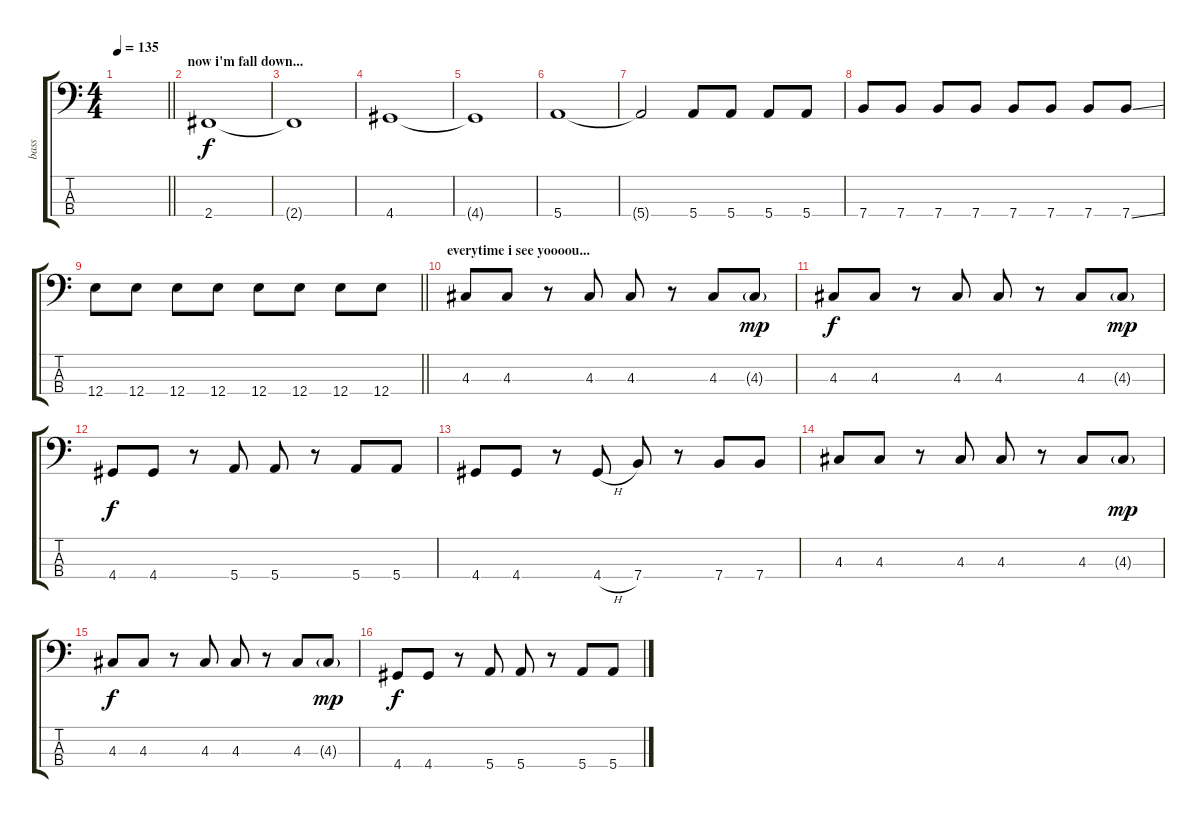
\track ("bass" "bass") {instrument electricbassfinger}
\staff {score tabs}
\tuning (G2 D2 A1 E1) {hide}
\ts (4 4)
\tempo 135
\clef f4
\barLineRight lightlight
\ks c
|
\section ("" "now i'm fall down...")
2.4.1 |
2.4{t}.1 |
4.4.1 |
4.4{t}.1 |
5.4.1 |
5.4{t}.2 5.4.8 5.4.8 5.4.8 5.4.8 |
7.4.8 7.4.8 7.4.8 7.4.8 7.4.8 7.4.8 7.4.8 7.4{ss}.8 |
\barLineRight lightlight
12.4.8 12.4.8 12.4.8 12.4.8 12.4.8 12.4.8 12.4.8 12.4.8 |
\section ("" "everytime i see yoooou...")
4.3.8 4.3.8 r.8 4.3.8 4.3.8 r.8 4.3.8 4.3{g}.8{dy mp} |
4.3.8{dy f} 4.3.8 r.8 4.3.8 4.3.8 r.8 4.3.8 4.3{g}.8{dy mp} |
4.4.8{dy f} 4.4.8 r.8 5.4.8 5.4.8 r.8 5.4.8 5.4.8 |
4.4.8 4.4.8 r.8 4.4{h}.8 7.4.8 r.8 7.4.8 7.4.8 |
4.3.8 4.3.8 r.8 4.3.8 4.3.8 r.8 4.3.8 4.3{g}.8{dy mp} |
4.3.8{dy f} 4.3.8 r.8 4.3.8 4.3.8 r.8 4.3.8 4.3{g}.8{dy mp} |
4.4.8{dy f} 4.4.8 r.8 5.4.8 5.4.8 r.8 5.4.8 5.4.8
